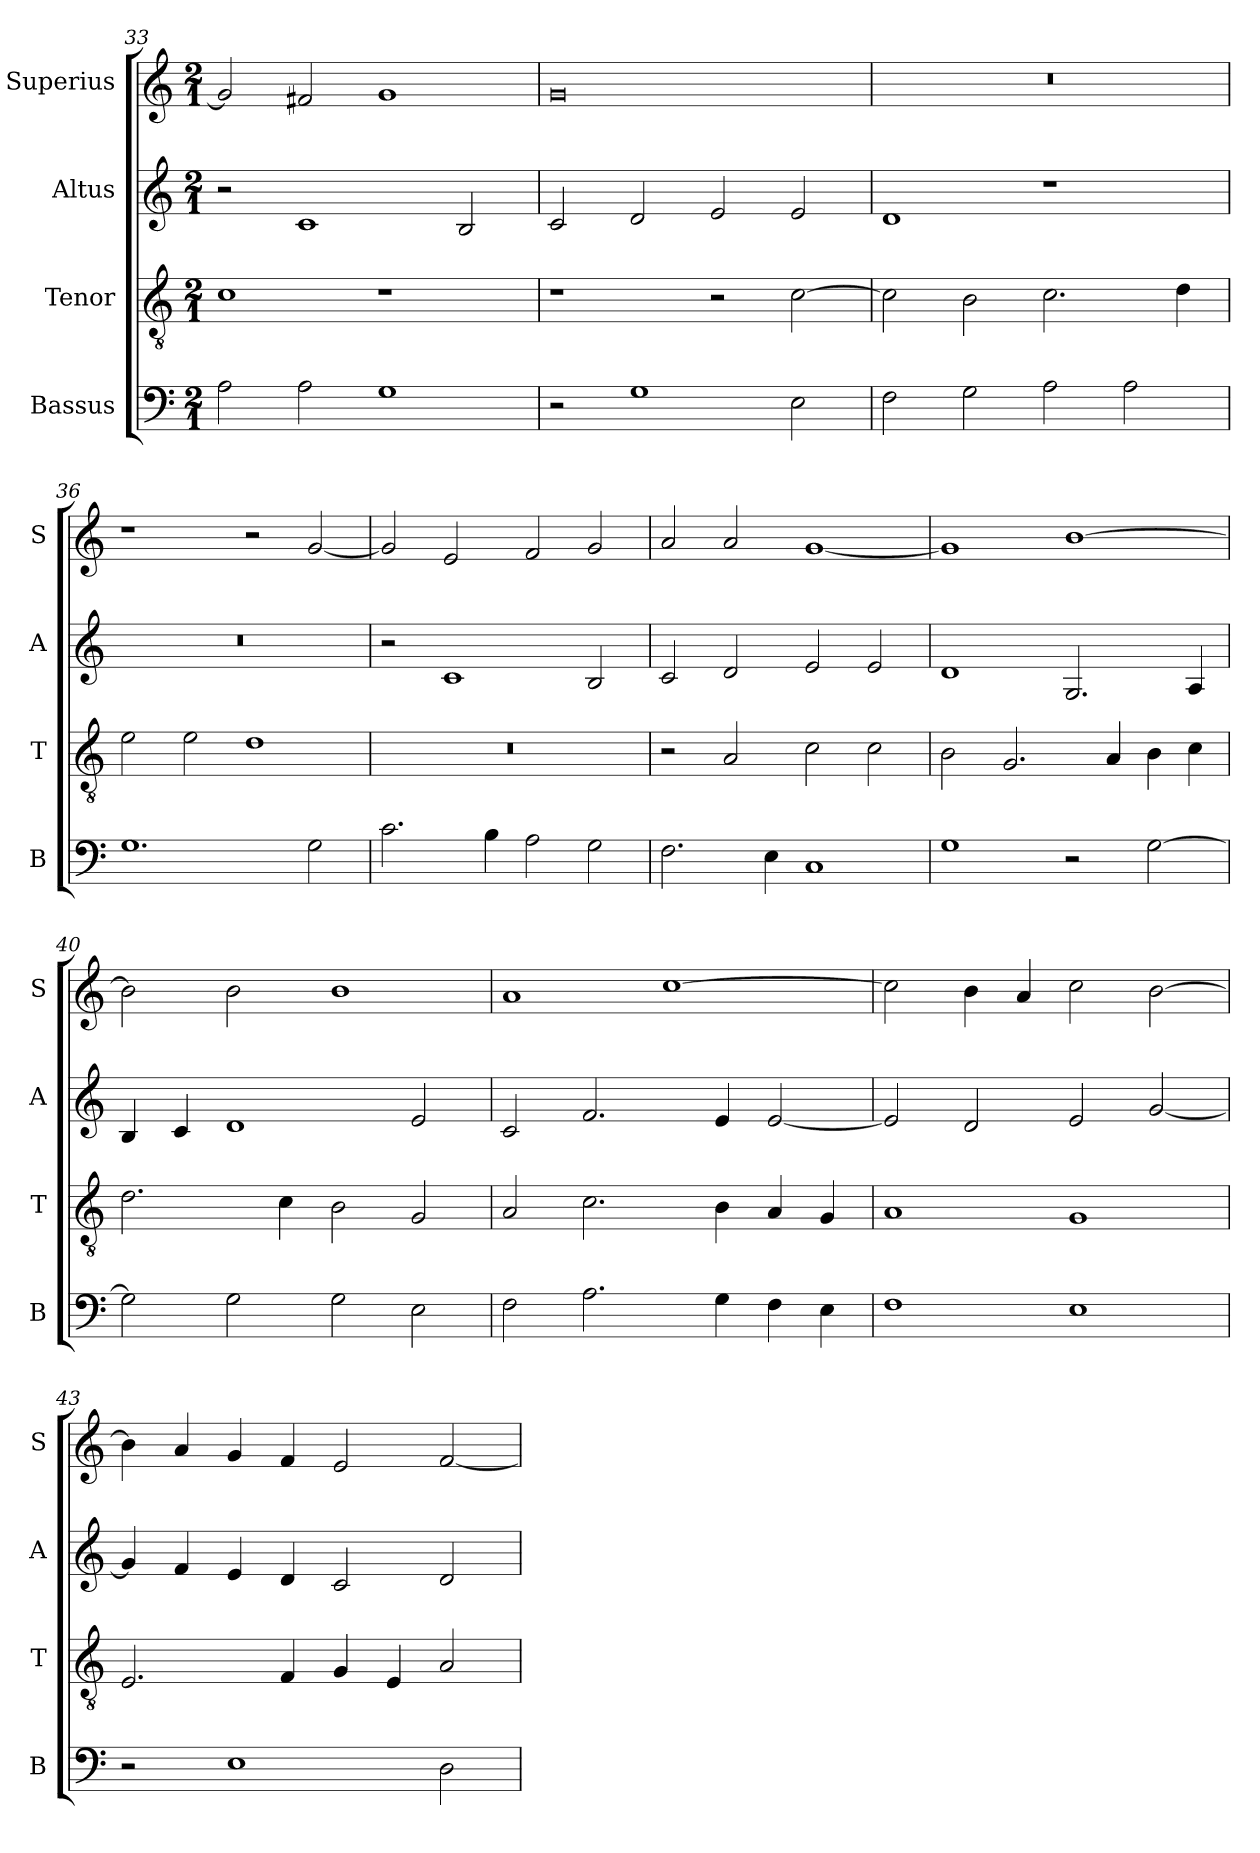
**kern	**kern	**kern	**kern
*part4	*part3	*part2	*part1
*staff4	*staff3	*staff2	*staff1
*I"Bassus	*I"Tenor	*I"Altus	*I"Superius
*I'B	*I'T	*I'A	*I'S
*clefF4	*clefGv2	*clefG2	*clefG2
*k[]	*k[]	*k[]	*k[]
*C:	*C:	*C:	*C:
*M2/1	*M2/1	*M2/1	*M2/1
=33	=33	=33	=33
2A	1c	2r	2g]
2A	.	1c	2f#X
1G	1r	.	1g
.	.	2B	.
=34	=34	=34	=34
2r	1r	2c	0g
1G	.	2d	.
.	2r	2e	.
2E	[2c	2e	.
=35	=35	=35	=35
2F	2c]	1d	0r
2G	2B	.	.
2A	2.c	1r	.
2A	.	.	.
.	4d	.	.
=36	=36	=36	=36
1.G	2e	0r	1r
.	2e	.	.
.	1d	.	2r
2G	.	.	[2g
=37	=37	=37	=37
2.c	0r	2r	2g]
.	.	1c	2e
4B	.	.	.
2A	.	.	2f
2G	.	2B	2g
=38	=38	=38	=38
2.F	2r	2c	2a
.	2A	2d	2a
4E	.	.	.
1C	2c	2e	[1g
.	2c	2e	.
=39	=39	=39	=39
1G	2B	1d	1g]
.	2.G	.	.
2r	.	2.G	[1b
.	4A	.	.
[2G	4B	.	.
.	4c	4A	.
=40	=40	=40	=40
2G]	2.d	4B	2b]
.	.	4c	.
2G	.	1d	2b
.	4c	.	.
2G	2B	.	1b
2E	2G	2e	.
=41	=41	=41	=41
2F	2A	2c	1a
2.A	2.c	2.f	.
.	.	.	[1cc
4G	4B	4e	.
4F	4A	[2e	.
4E	4G	.	.
=42	=42	=42	=42
1F	1A	2e]	2cc]
.	.	2d	4b
.	.	.	4a
1E	1G	2e	2cc
.	.	[2g	[2b
=43	=43	=43	=43
2r	2.E	4g]	4b]
.	.	4f	4a
1E	.	4e	4g
.	4F	4d	4f
.	4G	2c	2e
.	4E	.	.
2D	2A	2d	[2f
=	=	=	=
*-	*-	*-	*-
